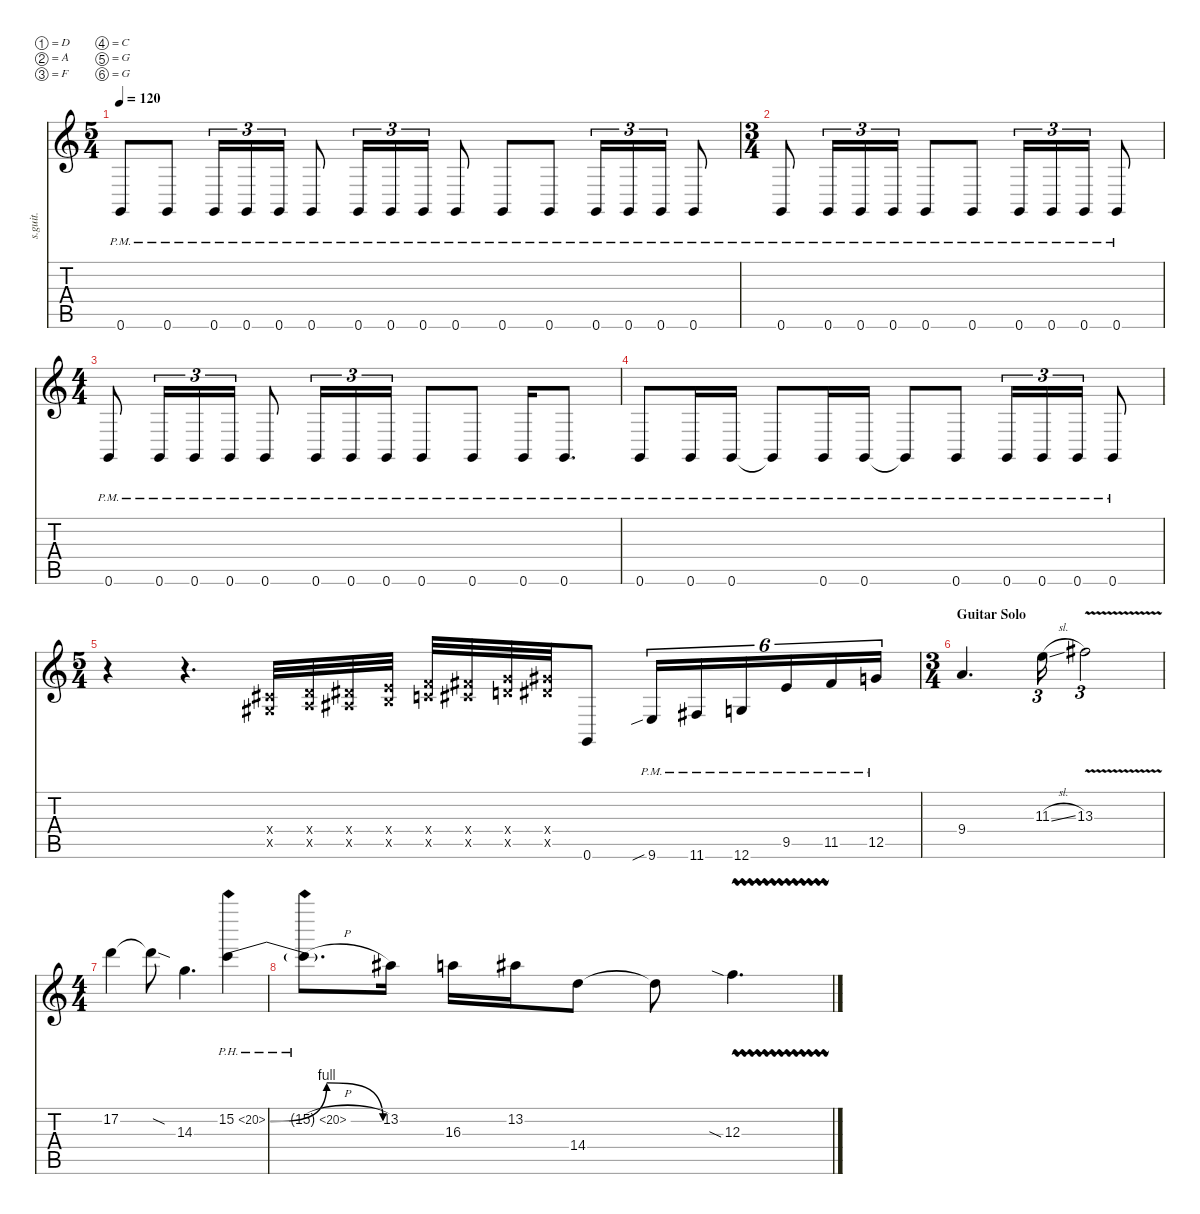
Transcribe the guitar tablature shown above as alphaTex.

\defaultSystemsLayout 4
\hideDynamics
\bracketExtendMode nobrackets
\track ("Rythm Guitar 1 (w/solo)" "s.guit.") {instrument distortionguitar}
\staff {score tabs}
\tuning (D4 A3 F3 C3 G2 G1)
\ts (5 4)
\beaming (8 2 2 2 2)
\tempo 120
\clef g2
\ks c
0.6{pm}.8{lyrics (0 "") lyrics (1 "") lyrics (2 "") lyrics (3 "") lyrics (4 "") dy f} 0.6{pm}.8{lyrics (0 "") lyrics (1 "") lyrics (2 "") lyrics (3 "") lyrics (4 "")} 0.6{pm}.16{tu (3 2) lyrics (0 "") lyrics (1 "") lyrics (2 "") lyrics (3 "") lyrics (4 "")} 0.6{pm}.16{tu (3 2) lyrics (0 "") lyrics (1 "") lyrics (2 "") lyrics (3 "") lyrics (4 "")} 0.6{pm}.16{tu (3 2) lyrics (0 "") lyrics (1 "") lyrics (2 "") lyrics (3 "") lyrics (4 "")} 0.6{pm}.8{lyrics (0 "") lyrics (1 "") lyrics (2 "") lyrics (3 "") lyrics (4 "")} 0.6{pm}.16{tu (3 2) lyrics (0 "") lyrics (1 "") lyrics (2 "") lyrics (3 "") lyrics (4 "")} 0.6{pm}.16{tu (3 2) lyrics (0 "") lyrics (1 "") lyrics (2 "") lyrics (3 "") lyrics (4 "")} 0.6{pm}.16{tu (3 2) lyrics (0 "") lyrics (1 "") lyrics (2 "") lyrics (3 "") lyrics (4 "")} 0.6{pm}.8{lyrics (0 "") lyrics (1 "") lyrics (2 "") lyrics (3 "") lyrics (4 "")} 0.6{pm}.8{lyrics (0 "") lyrics (1 "") lyrics (2 "") lyrics (3 "") lyrics (4 "")} 0.6{pm}.8{lyrics (0 "") lyrics (1 "") lyrics (2 "") lyrics (3 "") lyrics (4 "")} 0.6{pm}.16{tu (3 2) lyrics (0 "") lyrics (1 "") lyrics (2 "") lyrics (3 "") lyrics (4 "")} 0.6{pm}.16{tu (3 2) lyrics (0 "") lyrics (1 "") lyrics (2 "") lyrics (3 "") lyrics (4 "")} 0.6{pm}.16{tu (3 2) lyrics (0 "") lyrics (1 "") lyrics (2 "") lyrics (3 "") lyrics (4 "")} 0.6{pm}.8{lyrics (0 "") lyrics (1 "") lyrics (2 "") lyrics (3 "") lyrics (4 "")} |
\ts (3 4)
\beaming (8 2 2 2 2)
0.6{pm}.8{lyrics (0 "") lyrics (1 "") lyrics (2 "") lyrics (3 "") lyrics (4 "")} 0.6{pm}.16{tu (3 2) lyrics (0 "") lyrics (1 "") lyrics (2 "") lyrics (3 "") lyrics (4 "")} 0.6{pm}.16{tu (3 2) lyrics (0 "") lyrics (1 "") lyrics (2 "") lyrics (3 "") lyrics (4 "")} 0.6{pm}.16{tu (3 2) lyrics (0 "") lyrics (1 "") lyrics (2 "") lyrics (3 "") lyrics (4 "")} 0.6{pm}.8{lyrics (0 "") lyrics (1 "") lyrics (2 "") lyrics (3 "") lyrics (4 "")} 0.6{pm}.8{lyrics (0 "") lyrics (1 "") lyrics (2 "") lyrics (3 "") lyrics (4 "")} 0.6{pm}.16{tu (3 2) lyrics (0 "") lyrics (1 "") lyrics (2 "") lyrics (3 "") lyrics (4 "")} 0.6{pm}.16{tu (3 2) lyrics (0 "") lyrics (1 "") lyrics (2 "") lyrics (3 "") lyrics (4 "")} 0.6{pm}.16{tu (3 2) lyrics (0 "") lyrics (1 "") lyrics (2 "") lyrics (3 "") lyrics (4 "")} 0.6{pm}.8{lyrics (0 "") lyrics (1 "") lyrics (2 "") lyrics (3 "") lyrics (4 "")} |
\ts (4 4)
\beaming (8 2 2 2 2)
0.6{pm}.8{lyrics (0 "") lyrics (1 "") lyrics (2 "") lyrics (3 "") lyrics (4 "")} 0.6{pm}.16{tu (3 2) lyrics (0 "") lyrics (1 "") lyrics (2 "") lyrics (3 "") lyrics (4 "")} 0.6{pm}.16{tu (3 2) lyrics (0 "") lyrics (1 "") lyrics (2 "") lyrics (3 "") lyrics (4 "")} 0.6{pm}.16{tu (3 2) lyrics (0 "") lyrics (1 "") lyrics (2 "") lyrics (3 "") lyrics (4 "")} 0.6{pm}.8{lyrics (0 "") lyrics (1 "") lyrics (2 "") lyrics (3 "") lyrics (4 "")} 0.6{pm}.16{tu (3 2) lyrics (0 "") lyrics (1 "") lyrics (2 "") lyrics (3 "") lyrics (4 "")} 0.6{pm}.16{tu (3 2) lyrics (0 "") lyrics (1 "") lyrics (2 "") lyrics (3 "") lyrics (4 "")} 0.6{pm}.16{tu (3 2) lyrics (0 "") lyrics (1 "") lyrics (2 "") lyrics (3 "") lyrics (4 "")} 0.6{pm}.8{lyrics (0 "") lyrics (1 "") lyrics (2 "") lyrics (3 "") lyrics (4 "")} 0.6{pm}.8{lyrics (0 "") lyrics (1 "") lyrics (2 "") lyrics (3 "") lyrics (4 "")} 0.6{pm}.16{lyrics (0 "") lyrics (1 "") lyrics (2 "") lyrics (3 "") lyrics (4 "")} 0.6{pm}.8{d lyrics (0 "") lyrics (1 "") lyrics (2 "") lyrics (3 "") lyrics (4 "")} |
0.6{pm}.8{lyrics (0 "") lyrics (1 "") lyrics (2 "") lyrics (3 "") lyrics (4 "")} 0.6{pm}.16{lyrics (0 "") lyrics (1 "") lyrics (2 "") lyrics (3 "") lyrics (4 "")} 0.6{pm}.16{lyrics (0 "") lyrics (1 "") lyrics (2 "") lyrics (3 "") lyrics (4 "")} 0.6{pm t}.8{lyrics (0 "") lyrics (1 "") lyrics (2 "") lyrics (3 "") lyrics (4 "")} 0.6{pm}.16{lyrics (0 "") lyrics (1 "") lyrics (2 "") lyrics (3 "") lyrics (4 "")} 0.6{pm}.16{lyrics (0 "") lyrics (1 "") lyrics (2 "") lyrics (3 "") lyrics (4 "")} 0.6{pm t}.8{lyrics (0 "") lyrics (1 "") lyrics (2 "") lyrics (3 "") lyrics (4 "")} 0.6{pm}.8{lyrics (0 "") lyrics (1 "") lyrics (2 "") lyrics (3 "") lyrics (4 "")} 0.6{pm}.16{tu (3 2) lyrics (0 "") lyrics (1 "") lyrics (2 "") lyrics (3 "") lyrics (4 "")} 0.6{pm}.16{tu (3 2) lyrics (0 "") lyrics (1 "") lyrics (2 "") lyrics (3 "") lyrics (4 "")} 0.6{pm}.16{tu (3 2) lyrics (0 "") lyrics (1 "") lyrics (2 "") lyrics (3 "") lyrics (4 "")} 0.6{pm}.8{lyrics (0 "") lyrics (1 "") lyrics (2 "") lyrics (3 "") lyrics (4 "")} |
\ts (5 4)
\beaming (8 2 2 2 2)
r.4 r.4{d} (1.4{x acc #} 1.5{x acc #}).32{lyrics (0 "") lyrics (1 "") lyrics (2 "") lyrics (3 "") lyrics (4 "")} (2.4{x} 2.5{x}).32{lyrics (0 "") lyrics (1 "") lyrics (2 "") lyrics (3 "") lyrics (4 "")} (3.4{x acc #} 3.5{x acc #}).32{lyrics (0 "") lyrics (1 "") lyrics (2 "") lyrics (3 "") lyrics (4 "")} (4.4{x} 4.5{x}).32{lyrics (0 "") lyrics (1 "") lyrics (2 "") lyrics (3 "") lyrics (4 "")} (5.4{x} 5.5{x}).32{lyrics (0 "") lyrics (1 "") lyrics (2 "") lyrics (3 "") lyrics (4 "")} (6.4{x acc #} 6.5{x acc #}).32{lyrics (0 "") lyrics (1 "") lyrics (2 "") lyrics (3 "") lyrics (4 "")} (7.4{x} 7.5{x}).32{lyrics (0 "") lyrics (1 "") lyrics (2 "") lyrics (3 "") lyrics (4 "")} (8.4{x acc #} 8.5{x acc #}).32{lyrics (0 "") lyrics (1 "") lyrics (2 "") lyrics (3 "") lyrics (4 "")} 0.6.8{lyrics (0 "") lyrics (1 "") lyrics (2 "") lyrics (3 "") lyrics (4 "")} 9.6{sib pm}.16{tu (6 4) lyrics (0 "") lyrics (1 "") lyrics (2 "") lyrics (3 "") lyrics (4 "") dy mf} 11.6{pm acc #}.16{tu (6 4) lyrics (0 "") lyrics (1 "") lyrics (2 "") lyrics (3 "") lyrics (4 "")} 12.6{pm}.16{tu (6 4) lyrics (0 "") lyrics (1 "") lyrics (2 "") lyrics (3 "") lyrics (4 "")} 9.5{pm}.16{tu (6 4) lyrics (0 "") lyrics (1 "") lyrics (2 "") lyrics (3 "") lyrics (4 "")} 11.5{pm acc #}.16{tu (6 4) lyrics (0 "") lyrics (1 "") lyrics (2 "") lyrics (3 "") lyrics (4 "")} 12.5{pm}.16{tu (6 4) lyrics (0 "") lyrics (1 "") lyrics (2 "") lyrics (3 "") lyrics (4 "")} |
\ts (3 4)
\beaming (8 2 2 2 2)
\section ("" "Guitar Solo")
9.4.4{d lyrics (0 "") lyrics (1 "") lyrics (2 "") lyrics (3 "") lyrics (4 "")} 11.3{sl}.16{tu (3 2) lyrics (0 "") lyrics (1 "") lyrics (2 "") lyrics (3 "") lyrics (4 "") dy mp} 13.3{v acc #}.2{tu (3 2) lyrics (0 "") lyrics (1 "") lyrics (2 "") lyrics (3 "") lyrics (4 "") dy mf} |
\ts (4 4)
\beaming (8 2 2 2 2)
17.2.4{lyrics (0 "") lyrics (1 "") lyrics (2 "") lyrics (3 "") lyrics (4 "")} 17.2{sod t}.8{lyrics (0 "") lyrics (1 "") lyrics (2 "") lyrics (3 "") lyrics (4 "")} 14.3.4{d lyrics (0 "") lyrics (1 "") lyrics (2 "") lyrics (3 "") lyrics (4 "")} 15.2{be (bendrelease 0 0 30 4 30 4 60 0) ph 5}.4{lyrics (0 "") lyrics (1 "") lyrics (2 "") lyrics (3 "") lyrics (4 "")} |
15.2{ph 5 h t}.8{d lyrics (0 "") lyrics (1 "") lyrics (2 "") lyrics (3 "") lyrics (4 "") dy mp} 13.2{acc #}.16{lyrics (0 "") lyrics (1 "") lyrics (2 "") lyrics (3 "") lyrics (4 "") dy mf} 16.3.16{lyrics (0 "") lyrics (1 "") lyrics (2 "") lyrics (3 "") lyrics (4 "")} 13.2{acc #}.16{lyrics (0 "") lyrics (1 "") lyrics (2 "") lyrics (3 "") lyrics (4 "")} 14.4.8{lyrics (0 "") lyrics (1 "") lyrics (2 "") lyrics (3 "") lyrics (4 "")} 14.4{t}.8{lyrics (0 "") lyrics (1 "") lyrics (2 "") lyrics (3 "") lyrics (4 "")} 12.3{vw sia}.4{d lyrics (0 "") lyrics (1 "") lyrics (2 "") lyrics (3 "") lyrics (4 "")}
